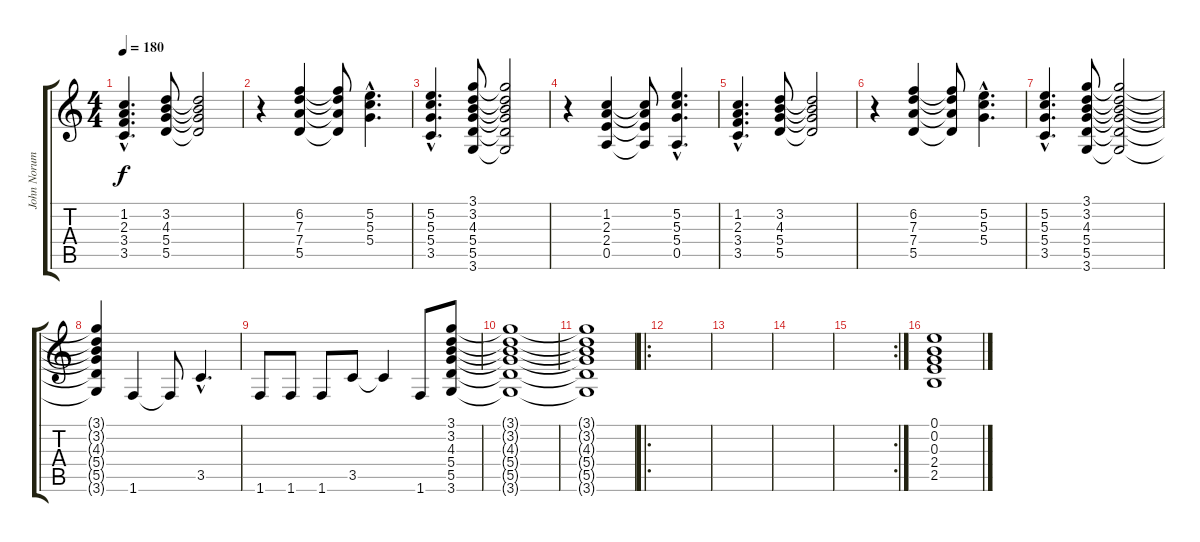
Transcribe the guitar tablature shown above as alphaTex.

\track ("John Norum Gtr 2" "John Norum") {instrument overdrivenguitar}
\staff {score tabs}
\tuning (E4 B3 G3 D3 A2 E2) {hide}
\ts (4 4)
\tempo 180
\clef g2
\ks c
(1.2{hac} 2.3{hac} 3.4{hac} 3.5{hac}).4{d dy f} (3.2 4.3 5.4 5.5).8 (3.2{t} 4.3{t} 5.4{t} 5.5{t}).2 |
r.4 (6.2 7.3 7.4 5.5).4 (6.2{t} 7.3{t} 7.4{t} 5.5{t}).8 (5.2{hac} 5.3{hac} 5.4{hac}).4{d} |
(5.2{hac} 5.3{hac} 5.4{hac} 3.5{hac}).4{d} (3.1 3.2 4.3 5.4 5.5 3.6).8 (3.1{t} 3.2{t} 4.3{t} 5.4{t} 5.5{t} 3.6{t}).2 |
r.4 (1.2 2.3 2.4 0.5).4 (1.2{t} 2.3{t} 2.4{t} 0.5{t}).8 (5.2{hac} 5.3{hac} 5.4{hac} 0.5{hac}).4{d} |
(1.2{hac} 2.3{hac} 3.4{hac} 3.5{hac}).4{d} (3.2 4.3 5.4 5.5).8 (3.2{t} 4.3{t} 5.4{t} 5.5{t}).2 |
r.4 (6.2 7.3 7.4 5.5).4 (6.2{t} 7.3{t} 7.4{t} 5.5{t}).8 (5.2{hac} 5.3{hac} 5.4{hac}).4{d} |
(5.2{hac} 5.3{hac} 5.4{hac} 3.5{hac}).4{d} (3.1 3.2 4.3 5.4 5.5 3.6).8 (3.1{t} 3.2{t} 4.3{t} 5.4{t} 5.5{t} 3.6{t}).2 |
(3.1{t} 3.2{t} 4.3{t} 5.4{t} 5.5{t} 3.6{t}).4 1.6.4 1.6{t}.8 3.5{hac}.4{d} |
1.6.8 1.6.8 1.6.8 3.5.8 3.5{t}.4 1.6.8 (3.1 3.2 4.3 5.4 5.5 3.6).8 |
(3.1{t} 3.2{t} 4.3{t} 5.4{t} 5.5{t} 3.6{t}).1 |
(3.1{t} 3.2{t} 4.3{t} 5.4{t} 5.5{t} 3.6{t}).1 |
\ro
|
|
|
\rc 2
|
(0.1 0.2 0.3 2.4 2.5).1
